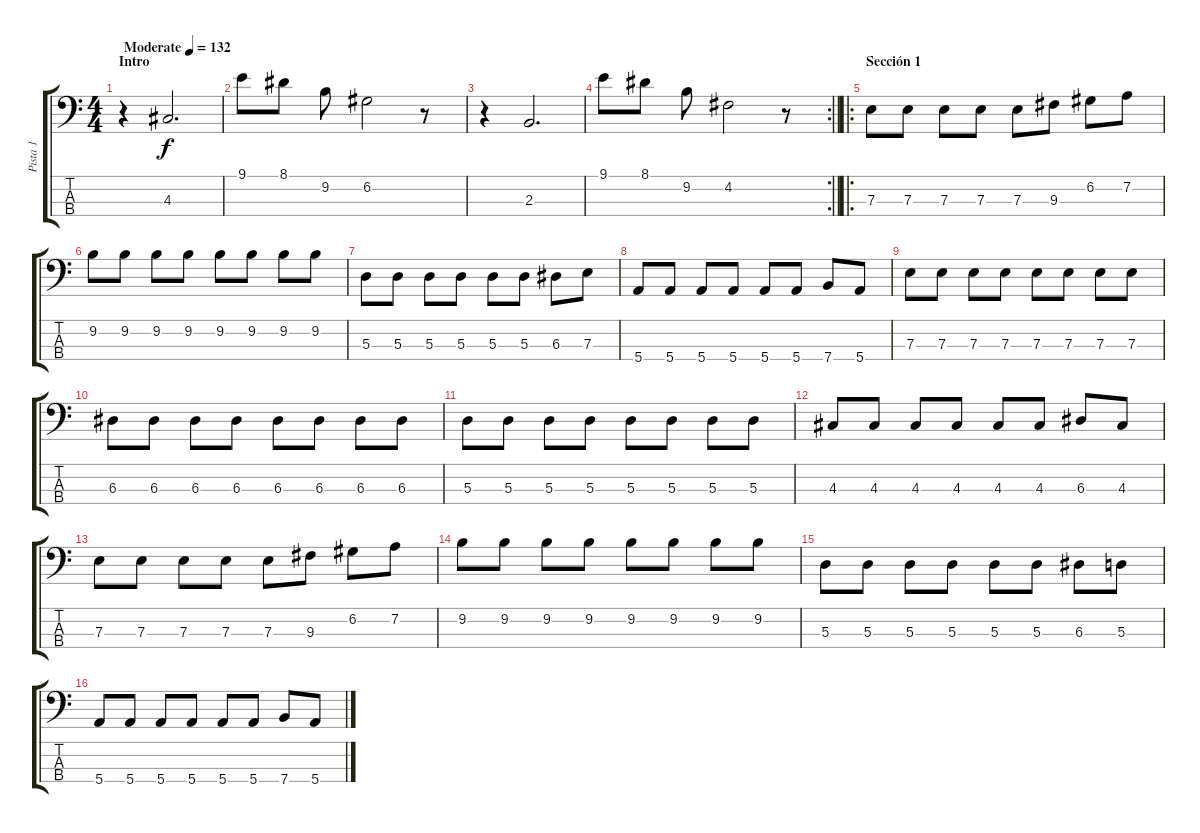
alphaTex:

\track ("Pista 1" "Pista 1") {instrument electricbassfinger}
\staff {score tabs}
\tuning (G2 D2 A1 E1) {hide}
\ts (4 4)
\section ("" "Intro")
\tempo (132 "Moderate")
\clef f4
\ks c
r.4{dy f instrument electricbassfinger} 4.3.2{d} |
9.1.8 8.1.8 9.2.8 6.2.2 r.8 |
r.4 2.3.2{d} |
\rc 2
\barLineRight lightlight
9.1.8 8.1.8 9.2.8 4.2.2 r.8 |
\ro
\section ("" "Sección 1")
7.3.8 7.3.8 7.3.8 7.3.8 7.3.8 9.3.8 6.2.8 7.2.8 |
9.2.8 9.2.8 9.2.8 9.2.8 9.2.8 9.2.8 9.2.8 9.2.8 |
5.3.8 5.3.8 5.3.8 5.3.8 5.3.8 5.3.8 6.3.8 7.3.8 |
5.4.8 5.4.8 5.4.8 5.4.8 5.4.8 5.4.8 7.4.8 5.4.8 |
7.3.8 7.3.8 7.3.8 7.3.8 7.3.8 7.3.8 7.3.8 7.3.8 |
6.3.8 6.3.8 6.3.8 6.3.8 6.3.8 6.3.8 6.3.8 6.3.8 |
5.3.8 5.3.8 5.3.8 5.3.8 5.3.8 5.3.8 5.3.8 5.3.8 |
4.3.8 4.3.8 4.3.8 4.3.8 4.3.8 4.3.8 6.3.8 4.3.8 |
7.3.8 7.3.8 7.3.8 7.3.8 7.3.8 9.3.8 6.2.8 7.2.8 |
9.2.8 9.2.8 9.2.8 9.2.8 9.2.8 9.2.8 9.2.8 9.2.8 |
5.3.8 5.3.8 5.3.8 5.3.8 5.3.8 5.3.8 6.3.8 5.3.8 |
5.4.8 5.4.8 5.4.8 5.4.8 5.4.8 5.4.8 7.4.8 5.4.8
